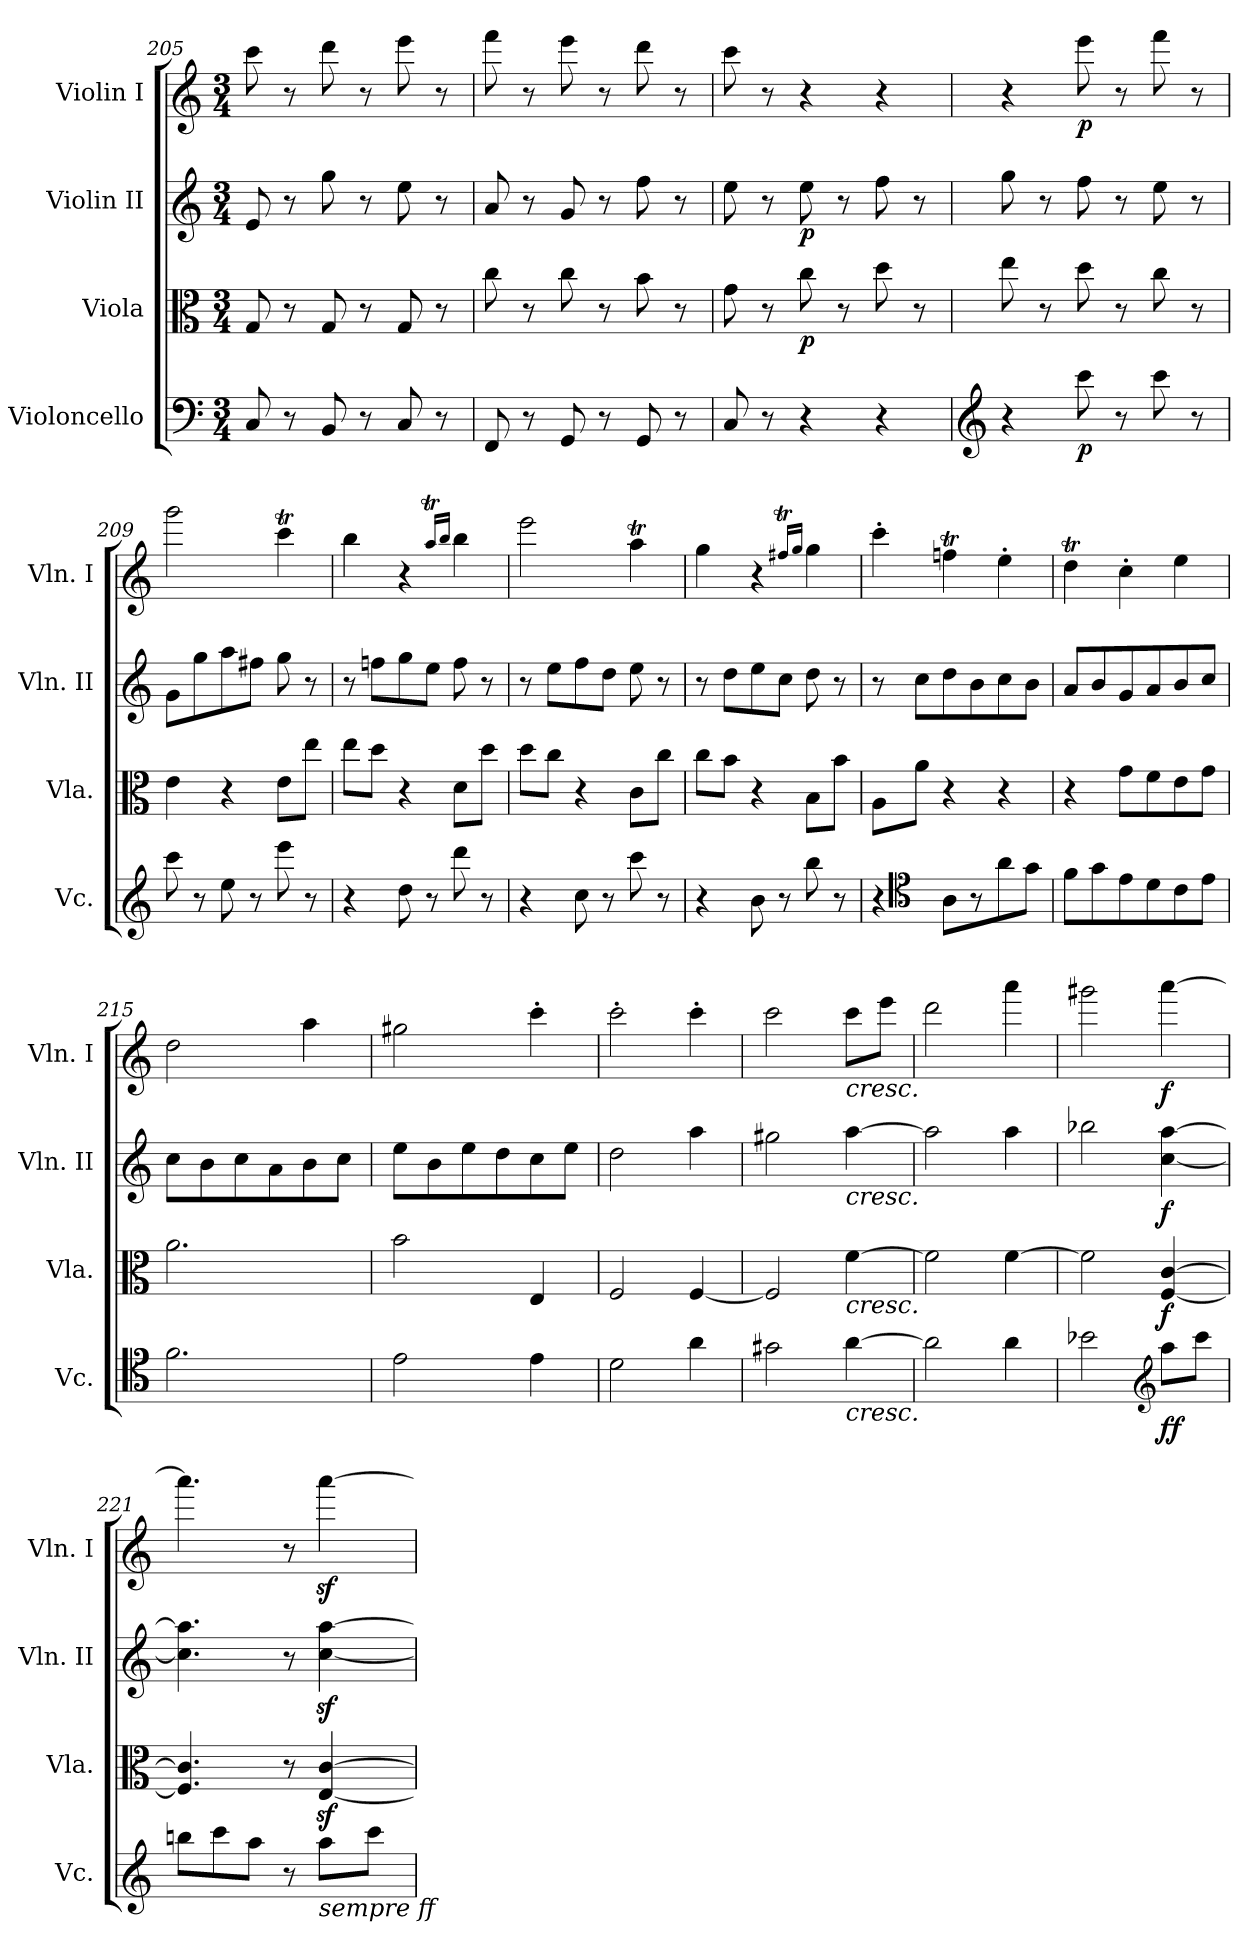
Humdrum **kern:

**kern	**dynam	**kern	**dynam	**kern	**dynam	**kern	**dynam
*part4	*part4	*part3	*part3	*part2	*part2	*part1	*part1
*staff4	*staff4	*staff3	*staff3	*staff2	*staff2	*staff1	*staff1
*I"Violoncello	*	*I"Viola	*	*I"Violin II	*	*I"Violin I	*
*I'Vc.	*	*I'Vla.	*	*I'Vln. II	*	*I'Vln. I	*
*clefF4	*	*clefC3	*	*clefG2	*	*clefG2	*
*k[]	*	*k[]	*	*k[]	*	*k[]	*
*M3/4	*	*M3/4	*	*M3/4	*	*M3/4	*
=205	=205	=205	=205	=205	=205	=205	=205
8C/	.	8G/	.	8e/	.	8ccc\	.
8r	.	8r	.	8r	.	8r	.
8BB/	.	8G/	.	8gg\	.	8ddd\	.
8r	.	8r	.	8r	.	8r	.
8C/	.	8G/	.	8ee\	.	8eee\	.
8r	.	8r	.	8r	.	8r	.
=206	=206	=206	=206	=206	=206	=206	=206
8FF/	.	8cc\	.	8a/	.	8fff\	.
8r	.	8r	.	8r	.	8r	.
8GG/	.	8cc\	.	8g/	.	8eee\	.
8r	.	8r	.	8r	.	8r	.
8GG/	.	8b\	.	8ff\	.	8ddd\	.
8r	.	8r	.	8r	.	8r	.
=207	=207	=207	=207	=207	=207	=207	=207
8C/	.	8g\	.	8ee\	.	8ccc\	.
8r	.	8r	.	8r	.	8r	.
!	!	!	!LO:DY:b	!	!LO:DY:b	!	!
4r	.	8cc\	p	8ee\	p	4r	.
.	.	8r	.	8r	.	.	.
4r	.	8dd\	.	8ff\	.	4r	.
.	.	8r	.	8r	.	.	.
!!LO:LB:g=z
=208	=208	=208	=208	=208	=208	=208	=208
*clefG2	*	*	*	*	*	*	*
4r	.	8ee\	.	8gg\	.	4r	.
.	.	8r	.	8r	.	.	.
!	!LO:DY:b	!	!	!	!	!	!LO:DY:b
8ccc\	p	8dd\	.	8ff\	.	8eee\	p
8r	.	8r	.	8r	.	8r	.
8ccc\	.	8cc\	.	8ee\	.	8fff\	.
8r	.	8r	.	8r	.	8r	.
=209	=209	=209	=209	=209	=209	=209	=209
8ccc\	.	4e\	.	8g\L	.	2ggg\	.
8r	.	.	.	8gg\	.	.	.
8ee\	.	4r	.	8aa\	.	.	.
8r	.	.	.	8ff#X\J	.	.	.
8eee\	.	8e\L	.	8gg\	.	4cccT\	.
8r	.	8ee\J	.	8r	.	.	.
=210	=210	=210	=210	=210	=210	=210	=210
4r	.	8ee\L	.	8r	.	4bb\	.
.	.	8dd\J	.	8ffn\L	.	.	.
8dd\	.	4r	.	8gg\	.	4r	.
8r	.	.	.	8ee\J	.	.	.
.	.	.	.	.	.	16qaaT/LL	.
.	.	.	.	.	.	16qbb/JJ	.
8ddd\	.	8d\L	.	8ff\	.	4bb\	.
8r	.	8dd\J	.	8r	.	.	.
=211	=211	=211	=211	=211	=211	=211	=211
4r	.	8dd\L	.	8r	.	2eee\	.
.	.	8cc\J	.	8ee\L	.	.	.
8cc\	.	4r	.	8ff\	.	.	.
8r	.	.	.	8dd\J	.	.	.
8ccc\	.	8c\L	.	8ee\	.	4aaT\	.
8r	.	8cc\J	.	8r	.	.	.
=212	=212	=212	=212	=212	=212	=212	=212
4r	.	8cc\L	.	8r	.	4gg\	.
.	.	8b\J	.	8dd\L	.	.	.
8b\	.	4r	.	8ee\	.	4r	.
8r	.	.	.	8cc\J	.	.	.
.	.	.	.	.	.	16qff#Xt/LL	.
.	.	.	.	.	.	16qgg/JJ	.
8bb\	.	8B\L	.	8dd\	.	4gg\	.
8r	.	8b\J	.	8r	.	.	.
!!LO:PB:g=z
=213	=213	=213	=213	=213	=213	=213	=213
4r	.	8A\L	.	8r	.	4ccc'\	.
*clefC4	*	*	*	*	*	*	*
.	.	8a\J	.	8cc\L	.	.	.
8A\L	.	4r	.	8dd\	.	4ffnT\	.
8r	.	.	.	8b\	.	.	.
8a\	.	4r	.	8cc\	.	4ee'\	.
8g\J	.	.	.	8b\J	.	.	.
=214	=214	=214	=214	=214	=214	=214	=214
8f\L	.	4r	.	8a/L	.	4ddT\	.
8g\	.	.	.	8b/	.	.	.
8e\	.	8g\L	.	8g/	.	4cc'\	.
8d\	.	8f\	.	8a/	.	.	.
8c\	.	8e\	.	8b/	.	4ee\	.
8e\J	.	8g\J	.	8cc/J	.	.	.
=215	=215	=215	=215	=215	=215	=215	=215
2.f\	.	2.a\	.	8cc\L	.	2dd\	.
.	.	.	.	8b\	.	.	.
.	.	.	.	8cc\	.	.	.
.	.	.	.	8a\	.	.	.
.	.	.	.	8b\	.	4aa\	.
.	.	.	.	8cc\J	.	.	.
=216	=216	=216	=216	=216	=216	=216	=216
2e\	.	2b\	.	8ee\L	.	2gg#X\	.
.	.	.	.	8b\	.	.	.
.	.	.	.	8ee\	.	.	.
.	.	.	.	8dd\	.	.	.
4e\	.	4E/	.	8cc\	.	4ccc'\	.
.	.	.	.	8ee\J	.	.	.
=217	=217	=217	=217	=217	=217	=217	=217
2d\	.	2F/	.	2dd\	.	2ccc'\	.
4a\	.	[4F/	.	4aa\	.	4ccc'\	.
=218	=218	=218	=218	=218	=218	=218	=218
2g#X\	.	2F/]	.	2gg#X\	.	2ccc\	.
!	!	!	!	!	!	!LO:TX:b:i:t=cresc.	!
!	!	!	!	!LO:TX:b:i:t=cresc.	!	!	!
!	!	!LO:TX:b:i:t=cresc.	!	!	!	!	!
!LO:TX:b:i:t=cresc.	!	!	!	!	!	!	!
[4a\	.	[4f\	.	[4aa\	.	8ccc\L	.
.	.	.	.	.	.	8eee\J	.
!!LO:PB:g=z
=219	=219	=219	=219	=219	=219	=219	=219
2a\]	.	2f\]	.	2aa\]	.	2ddd\	.
4a\	.	[4f\	.	4aa\	.	4aaa\	.
=220	=220	=220	=220	=220	=220	=220	=220
2b-X\	.	2f\]	.	2bb-X\	.	2ggg#X\	.
*clefG2	*	*	*	*	*	*	*
!	!LO:DY:b	!	!LO:DY:b	!	!LO:DY:b	!	!LO:DY:b
8aa\L	ff	[4F/ [4c/	f	[4cc\ [4aa\	f	[4aaa\	f
8ccc\J	.	.	.	.	.	.	.
=221	=221	=221	=221	=221	=221	=221	=221
8bbn\L	.	4.F/] 4.c/]	.	4.cc\] 4.aa\]	.	4.aaa\]	.
8ccc\	.	.	.	.	.	.	.
8aa\J	.	.	.	.	.	.	.
8r	.	8r	.	8r	.	8r	.
!LO:TX:b:i:t=sempre ff	!	!	!	!	!	!	!
8aa\L	.	[4E/z< [4c/z<	.	[4cc\z< [4aa\z<	.	[4aaaz<\	.
8ccc\J	.	.	.	.	.	.	.
=	=	=	=	=	=	=	=
*-	*-	*-	*-	*-	*-	*-	*-
